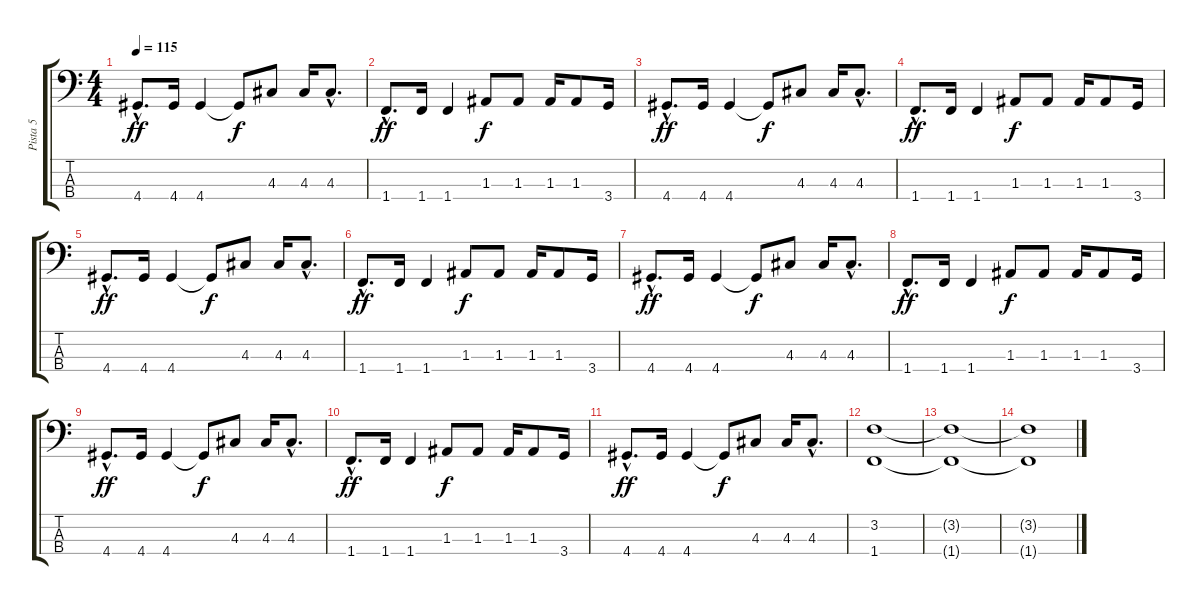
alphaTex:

\track ("Pista 5" "Pista 5") {instrument electricbassfinger}
\staff {score tabs}
\tuning (G2 D2 A1 E1) {hide}
\ts (4 4)
\tempo 115
\clef f4
\ks c
4.4{hac}.8{d dy ff} 4.4.16 4.4.4 4.4{t}.8{dy f} 4.3.8 4.3.16 4.3{hac}.8{d} |
1.4{hac}.8{d dy ff} 1.4.16 1.4.4 1.3.8{dy f} 1.3.8 1.3.16 1.3.8 3.4.16 |
4.4{hac}.8{d dy ff} 4.4.16 4.4.4 4.4{t}.8{dy f} 4.3.8 4.3.16 4.3{hac}.8{d} |
1.4{hac}.8{d dy ff} 1.4.16 1.4.4 1.3.8{dy f} 1.3.8 1.3.16 1.3.8 3.4.16 |
4.4{hac}.8{d dy ff} 4.4.16 4.4.4 4.4{t}.8{dy f} 4.3.8 4.3.16 4.3{hac}.8{d} |
1.4{hac}.8{d dy ff} 1.4.16 1.4.4 1.3.8{dy f} 1.3.8 1.3.16 1.3.8 3.4.16 |
4.4{hac}.8{d dy ff} 4.4.16 4.4.4 4.4{t}.8{dy f} 4.3.8 4.3.16 4.3{hac}.8{d} |
1.4{hac}.8{d dy ff} 1.4.16 1.4.4 1.3.8{dy f} 1.3.8 1.3.16 1.3.8 3.4.16 |
4.4{hac}.8{d dy ff} 4.4.16 4.4.4 4.4{t}.8{dy f} 4.3.8 4.3.16 4.3{hac}.8{d} |
1.4{hac}.8{d dy ff} 1.4.16 1.4.4 1.3.8{dy f} 1.3.8 1.3.16 1.3.8 3.4.16 |
4.4{hac}.8{d dy ff} 4.4.16 4.4.4 4.4{t}.8{dy f} 4.3.8 4.3.16 4.3{hac}.8{d} |
(3.2 1.4).1{volume 0 instrument electricbassfinger} |
(3.2{t} 1.4{t}).1 |
(3.2{t} 1.4{t}).1
